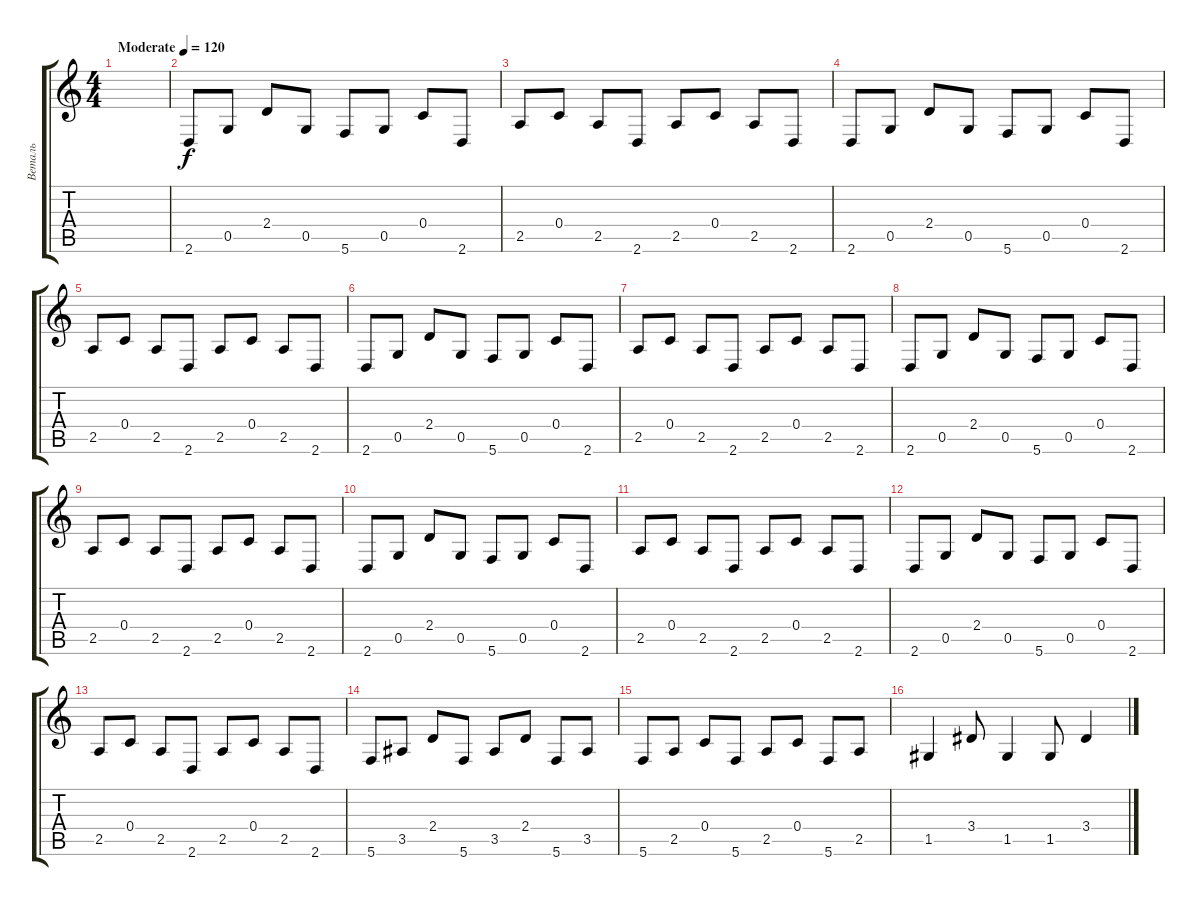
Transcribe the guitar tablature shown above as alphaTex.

\track ("Веталь" "Веталь") {instrument acousticguitarsteel}
\staff {score tabs}
\tuning (D4 A3 F3 C3 G2 C2) {hide}
\ts (4 4)
\tempo (120 "Moderate")
\clef g2
\ks c
|
2.6.8 0.5.8 2.4.8 0.5.8 5.6.8 0.5.8 0.4.8 2.6.8 |
2.5.8 0.4.8 2.5.8 2.6.8 2.5.8 0.4.8 2.5.8 2.6.8 |
2.6.8 0.5.8 2.4.8 0.5.8 5.6.8 0.5.8 0.4.8 2.6.8 |
2.5.8 0.4.8 2.5.8 2.6.8 2.5.8 0.4.8 2.5.8 2.6.8 |
2.6.8 0.5.8 2.4.8 0.5.8 5.6.8 0.5.8 0.4.8 2.6.8 |
2.5.8 0.4.8 2.5.8 2.6.8 2.5.8 0.4.8 2.5.8 2.6.8 |
2.6.8 0.5.8 2.4.8 0.5.8 5.6.8 0.5.8 0.4.8 2.6.8 |
2.5.8 0.4.8 2.5.8 2.6.8 2.5.8 0.4.8 2.5.8 2.6.8 |
2.6.8 0.5.8 2.4.8 0.5.8 5.6.8 0.5.8 0.4.8 2.6.8 |
2.5.8 0.4.8 2.5.8 2.6.8 2.5.8 0.4.8 2.5.8 2.6.8 |
2.6.8 0.5.8 2.4.8 0.5.8 5.6.8 0.5.8 0.4.8 2.6.8 |
2.5.8 0.4.8 2.5.8 2.6.8 2.5.8 0.4.8 2.5.8 2.6.8 |
5.6.8 3.5.8 2.4.8 5.6.8 3.5.8 2.4.8 5.6.8 3.5.8 |
5.6.8 2.5.8 0.4.8 5.6.8 2.5.8 0.4.8 5.6.8 2.5.8 |
1.5.4 3.4.8 1.5.4 1.5.8 3.4.4
